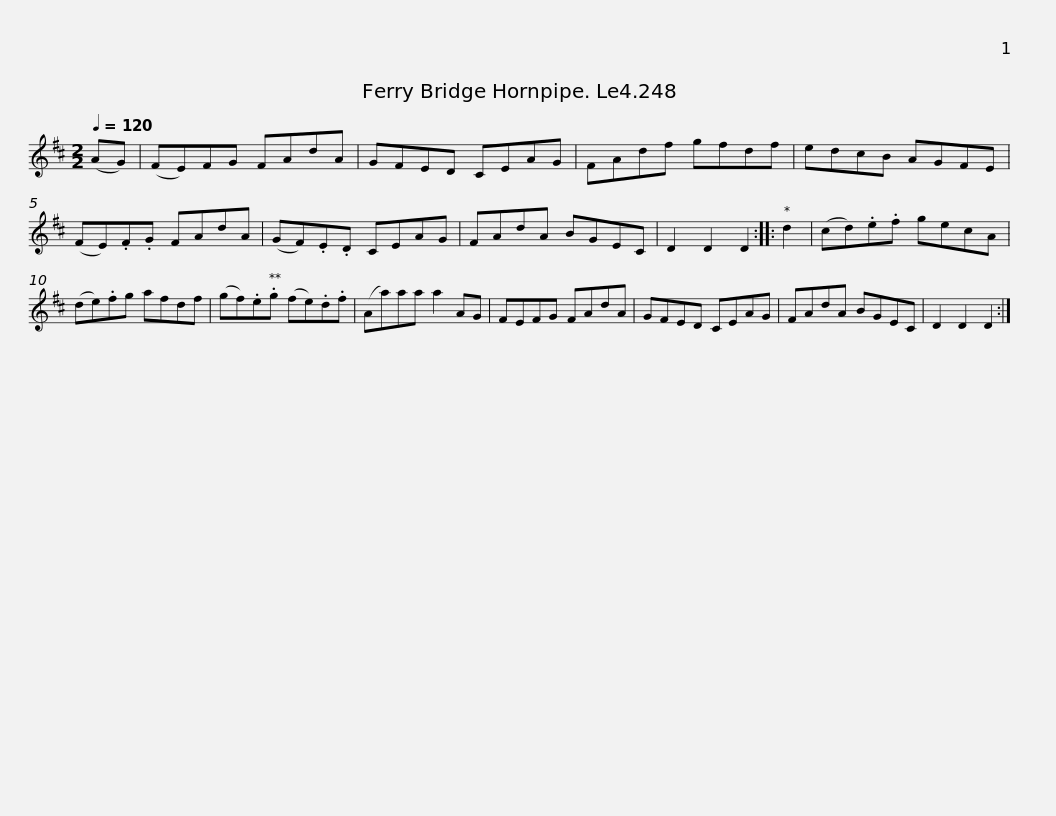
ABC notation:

X:1
L:1/8
Q:1/4=120
M:2/2
I:linebreak $
K:D
V:1 treble
V:1
 (AG) | (FE)FG FAdA | GFED CEAG | FAdf gfdf | edcB AGFE | %5
 (FE).F.G FAdA |$ (GF).E.D CEAG | FAdA BGEC | D2 D2 D2 :: d2 | %10
 (cd).e.f gecA | (de).fg afdf |$ (gf).e.g (fe).d.f | (Aa)aa a2 AG | FEFG FAdA | %15
 GFED CEAG | FAdA BGEC | D2 D2 D2 :| %18
